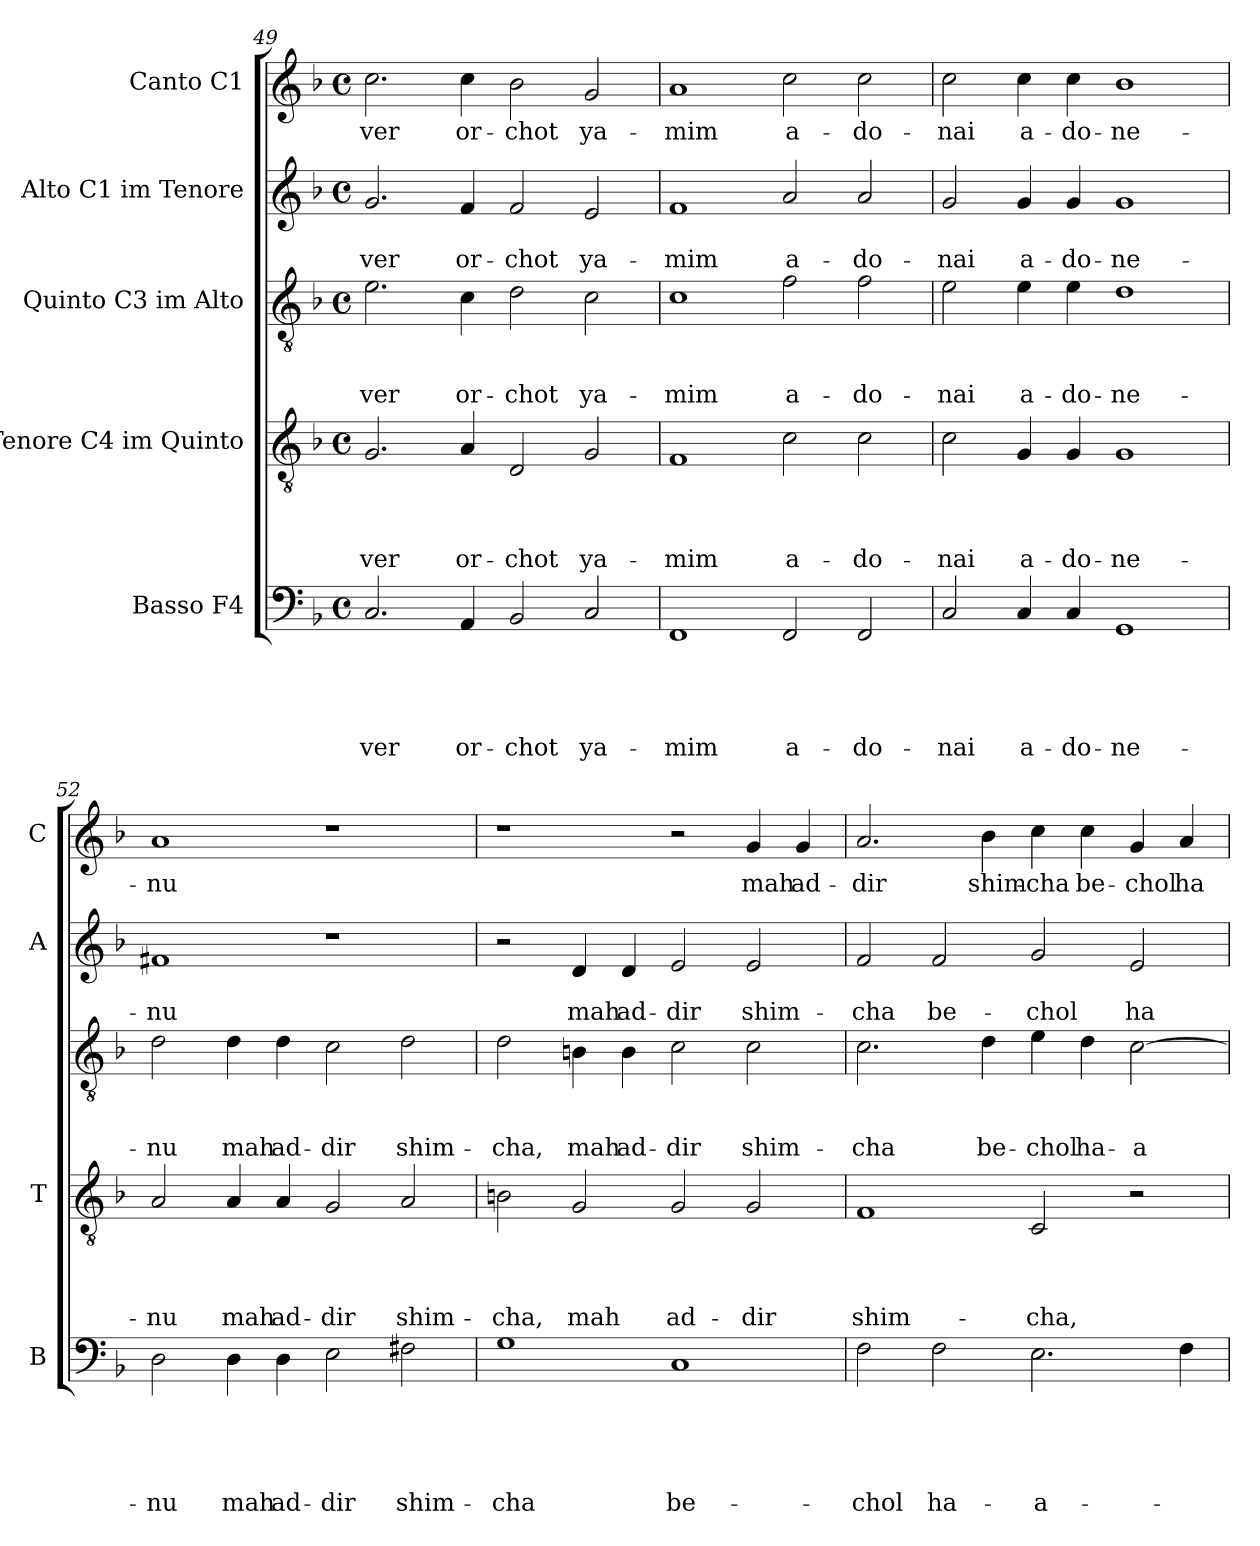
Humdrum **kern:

**kern	**text	**text	**text	**text	**text	**kern	**text	**text	**text	**text	**kern	**text	**text	**text	**kern	**text	**text	**kern	**text
*part5	*part5	*part5	*part5	*part5	*part5	*part4	*part4	*part4	*part4	*part4	*part3	*part3	*part3	*part3	*part2	*part2	*part2	*part1	*part1
*staff5	*staff5	*staff5	*staff5	*staff5	*staff5	*staff4	*staff4	*staff4	*staff4	*staff4	*staff3	*staff3	*staff3	*staff3	*staff2	*staff2	*staff2	*staff1	*staff1
*I"Basso F4	*	*	*	*	*	*I"Tenore C4 im  Quinto	*	*	*	*	*I"Quinto C3 im Alto	*	*	*	*I"Alto C1 im Tenore	*	*	*I"Canto C1	*
*I'B	*	*	*	*	*	*I'T	*	*	*	*	*	*	*	*	*I'A	*	*	*I'C	*
*clefF4	*	*	*	*	*	*clefGv2	*	*	*	*	*clefGv2	*	*	*	*clefG2	*	*	*clefG2	*
*k[b-]	*	*	*	*	*	*k[b-]	*	*	*	*	*k[b-]	*	*	*	*k[b-]	*	*	*k[b-]	*
*F:	*	*	*	*	*	*F:	*	*	*	*	*F:	*	*	*	*F:	*	*	*F:	*
*M4/4	*	*	*	*	*	*M4/4	*	*	*	*	*M4/4	*	*	*	*M4/4	*	*	*M4/4	*
*met(c)	*	*	*	*	*	*met(c)	*	*	*	*	*met(c)	*	*	*	*met(c)	*	*	*met(c)	*
=49	=49	=49	=49	=49	=49	=49	=49	=49	=49	=49	=49	=49	=49	=49	=49	=49	=49	=49	=49
!	!	!	!	!	!LO:LY:b	!	!	!	!	!LO:LY:b	!	!	!	!LO:LY:b	!	!	!LO:LY:b	!	!LO:LY:b
2.C/	.	.	.	.	-ver	2.G/	.	.	.	-ver	2.e\	.	.	-ver	2.g/	.	-ver	2.cc\	-ver
!	!	!	!	!	!LO:LY:b	!	!	!	!	!LO:LY:b	!	!	!	!LO:LY:b	!	!	!LO:LY:b	!	!LO:LY:b
4AA/	.	.	.	.	or-	4A/	.	.	.	or-	4c\	.	.	or-	4f/	.	or-	4cc\	or-
!	!	!	!	!	!LO:LY:b	!	!	!	!	!LO:LY:b	!	!	!	!LO:LY:b	!	!	!LO:LY:b	!	!LO:LY:b
2BB-/	.	.	.	.	-chot	2D/	.	.	.	-chot	2d\	.	.	-chot	2f/	.	-chot	2b-\	-chot
!	!	!	!	!	!LO:LY:b	!	!	!	!	!LO:LY:b	!	!	!	!LO:LY:b	!	!	!LO:LY:b	!	!LO:LY:b
2C/	.	.	.	.	ya-	2G/	.	.	.	ya-	2c\	.	.	ya-	2e/	.	ya-	2g/	ya-
=50	=50	=50	=50	=50	=50	=50	=50	=50	=50	=50	=50	=50	=50	=50	=50	=50	=50	=50	=50
!	!	!	!	!	!LO:LY:b	!	!	!	!	!LO:LY:b	!	!	!	!LO:LY:b	!	!	!LO:LY:b	!	!LO:LY:b
1FF	.	.	.	.	-mim	1F	.	.	.	-mim	1c	.	.	-mim	1f	.	-mim	1a	-mim
!	!	!	!	!	!LO:LY:b	!	!	!	!	!LO:LY:b	!	!	!	!LO:LY:b	!	!	!LO:LY:b	!	!LO:LY:b
2FF/	.	.	.	.	a-	2c\	.	.	.	a-	2f\	.	.	a-	2a/	.	a-	2cc\	a-
!	!	!	!	!	!LO:LY:b	!	!	!	!	!LO:LY:b	!	!	!	!LO:LY:b	!	!	!LO:LY:b	!	!LO:LY:b
2FF/	.	.	.	.	-do-	2c\	.	.	.	-do-	2f\	.	.	-do-	2a/	.	-do-	2cc\	-do-
=51	=51	=51	=51	=51	=51	=51	=51	=51	=51	=51	=51	=51	=51	=51	=51	=51	=51	=51	=51
!	!	!	!	!	!LO:LY:b	!	!	!	!	!LO:LY:b	!	!	!	!LO:LY:b	!	!	!LO:LY:b	!	!LO:LY:b
2C/	.	.	.	.	-nai	2c\	.	.	.	-nai	2e\	.	.	-nai	2g/	.	-nai	2cc\	-nai
!	!	!	!	!	!LO:LY:b	!	!	!	!	!LO:LY:b	!	!	!	!LO:LY:b	!	!	!LO:LY:b	!	!LO:LY:b
4C/	.	.	.	.	a-	4G/	.	.	.	a-	4e\	.	.	a-	4g/	.	a-	4cc\	a-
!	!	!	!	!	!LO:LY:b	!	!	!	!	!LO:LY:b	!	!	!	!LO:LY:b	!	!	!LO:LY:b	!	!LO:LY:b
4C/	.	.	.	.	-do-	4G/	.	.	.	-do-	4e\	.	.	-do-	4g/	.	-do-	4cc\	-do-
!	!	!	!	!	!LO:LY:b	!	!	!	!	!LO:LY:b	!	!	!	!LO:LY:b	!	!	!LO:LY:b	!	!LO:LY:b
1GG	.	.	.	.	-ne-	1G	.	.	.	-ne-	1d	.	.	-ne-	1g	.	-ne-	1b-	-ne-
!!LO:LB:g=z
=52	=52	=52	=52	=52	=52	=52	=52	=52	=52	=52	=52	=52	=52	=52	=52	=52	=52	=52	=52
!	!	!	!	!	!LO:LY:b	!	!	!	!	!LO:LY:b	!	!	!	!LO:LY:b	!	!	!LO:LY:b	!	!LO:LY:b
2D\	.	.	.	.	-nu	2A/	.	.	.	-nu	2d\	.	.	-nu	1f#X	.	-nu	1a	-nu
!	!	!	!	!	!LO:LY:b	!	!	!	!	!LO:LY:b	!	!	!	!LO:LY:b	!	!	!	!	!
4D\	.	.	.	.	mah	4A/	.	.	.	mah	4d\	.	.	mah	.	.	.	.	.
!	!	!	!	!	!LO:LY:b	!	!	!	!	!LO:LY:b	!	!	!	!LO:LY:b	!	!	!	!	!
4D\	.	.	.	.	ad-	4A/	.	.	.	ad-	4d\	.	.	ad-	.	.	.	.	.
!	!	!	!	!	!LO:LY:b	!	!	!	!	!LO:LY:b	!	!	!	!LO:LY:b	!	!	!	!	!
2E\	.	.	.	.	-dir	2G/	.	.	.	-dir	2c\	.	.	-dir	1r	.	.	1r	.
!	!	!	!	!	!LO:LY:b	!	!	!	!	!LO:LY:b	!	!	!	!LO:LY:b	!	!	!	!	!
2F#X\	.	.	.	.	shim-	2A/	.	.	.	shim-	2d\	.	.	shim-	.	.	.	.	.
=53	=53	=53	=53	=53	=53	=53	=53	=53	=53	=53	=53	=53	=53	=53	=53	=53	=53	=53	=53
!	!	!	!	!	!LO:LY:b	!	!	!	!	!LO:LY:b	!	!	!	!LO:LY:b	!	!	!	!	!
1G	.	.	.	.	-cha	2Bn\	.	.	.	-cha,	2d\	.	.	-cha,	2r	.	.	1r	.
!	!	!	!	!	!	!	!	!	!	!LO:LY:b	!	!	!	!LO:LY:b	!	!	!LO:LY:b	!	!
.	.	.	.	.	.	2G/	.	.	.	mah	4Bn\	.	.	mah	4d/	.	mah	.	.
!	!	!	!	!	!	!	!	!	!	!	!	!	!	!LO:LY:b	!	!	!LO:LY:b	!	!
.	.	.	.	.	.	.	.	.	.	.	4B\	.	.	ad-	4d/	.	ad-	.	.
!	!	!	!	!	!LO:LY:b	!	!	!	!	!LO:LY:b	!	!	!	!LO:LY:b	!	!	!LO:LY:b	!	!
1C	.	.	.	.	be-	2G/	.	.	.	ad-	2c\	.	.	-dir	2e/	.	-dir	2r	.
!	!	!	!	!	!	!	!	!	!	!LO:LY:b	!	!	!	!LO:LY:b	!	!	!LO:LY:b	!	!LO:LY:b
.	.	.	.	.	.	2G/	.	.	.	-dir	2c\	.	.	shim-	2e/	.	shim-	4g/	mah
!	!	!	!	!	!	!	!	!	!	!	!	!	!	!	!	!	!	!	!LO:LY:b
.	.	.	.	.	.	.	.	.	.	.	.	.	.	.	.	.	.	4g/	ad-
=54	=54	=54	=54	=54	=54	=54	=54	=54	=54	=54	=54	=54	=54	=54	=54	=54	=54	=54	=54
!	!	!	!	!	!LO:LY:b	!	!	!	!	!LO:LY:b	!	!	!	!LO:LY:b	!	!	!LO:LY:b	!	!LO:LY:b
2F\	.	.	.	.	-chol	1F	.	.	.	shim-	2.c\	.	.	-cha	2f/	.	-cha	2.a/	-dir
!	!	!	!	!	!LO:LY:b	!	!	!	!	!	!	!	!	!	!	!	!LO:LY:b	!	!
2F\	.	.	.	.	ha-	.	.	.	.	.	.	.	.	.	2f/	.	be-	.	.
!	!	!	!	!	!	!	!	!	!	!	!	!	!	!LO:LY:b	!	!	!	!	!LO:LY:b
.	.	.	.	.	.	.	.	.	.	.	4d\	.	.	be-	.	.	.	4b-\	shim-
!	!	!	!	!	!LO:LY:b	!	!	!	!	!LO:LY:b	!	!	!	!LO:LY:b	!	!	!LO:LY:b	!	!LO:LY:b
2.E\	.	.	.	.	-a-	2C/	.	.	.	-cha,	4e\	.	.	-chol	2g/	.	-chol	4cc\	-cha
!	!	!	!	!	!	!	!	!	!	!	!	!	!	!LO:LY:b	!	!	!	!	!LO:LY:b
.	.	.	.	.	.	.	.	.	.	.	4d\	.	.	ha-	.	.	.	4cc\	be-
!	!	!	!	!	!	!	!	!	!	!	!	!	!	!LO:LY:b	!	!	!LO:LY:b	!	!LO:LY:b
.	.	.	.	.	.	2r	.	.	.	.	[2c\	.	.	-a-	2e/	.	ha-	4g/	-chol
!	!	!	!	!	!	!	!	!	!	!	!	!	!	!	!	!	!	!	!LO:LY:b
4F\	.	.	.	.	.	.	.	.	.	.	.	.	.	.	.	.	.	4a/	ha-
=	=	=	=	=	=	=	=	=	=	=	=	=	=	=	=	=	=	=	=
*-	*-	*-	*-	*-	*-	*-	*-	*-	*-	*-	*-	*-	*-	*-	*-	*-	*-	*-	*-
